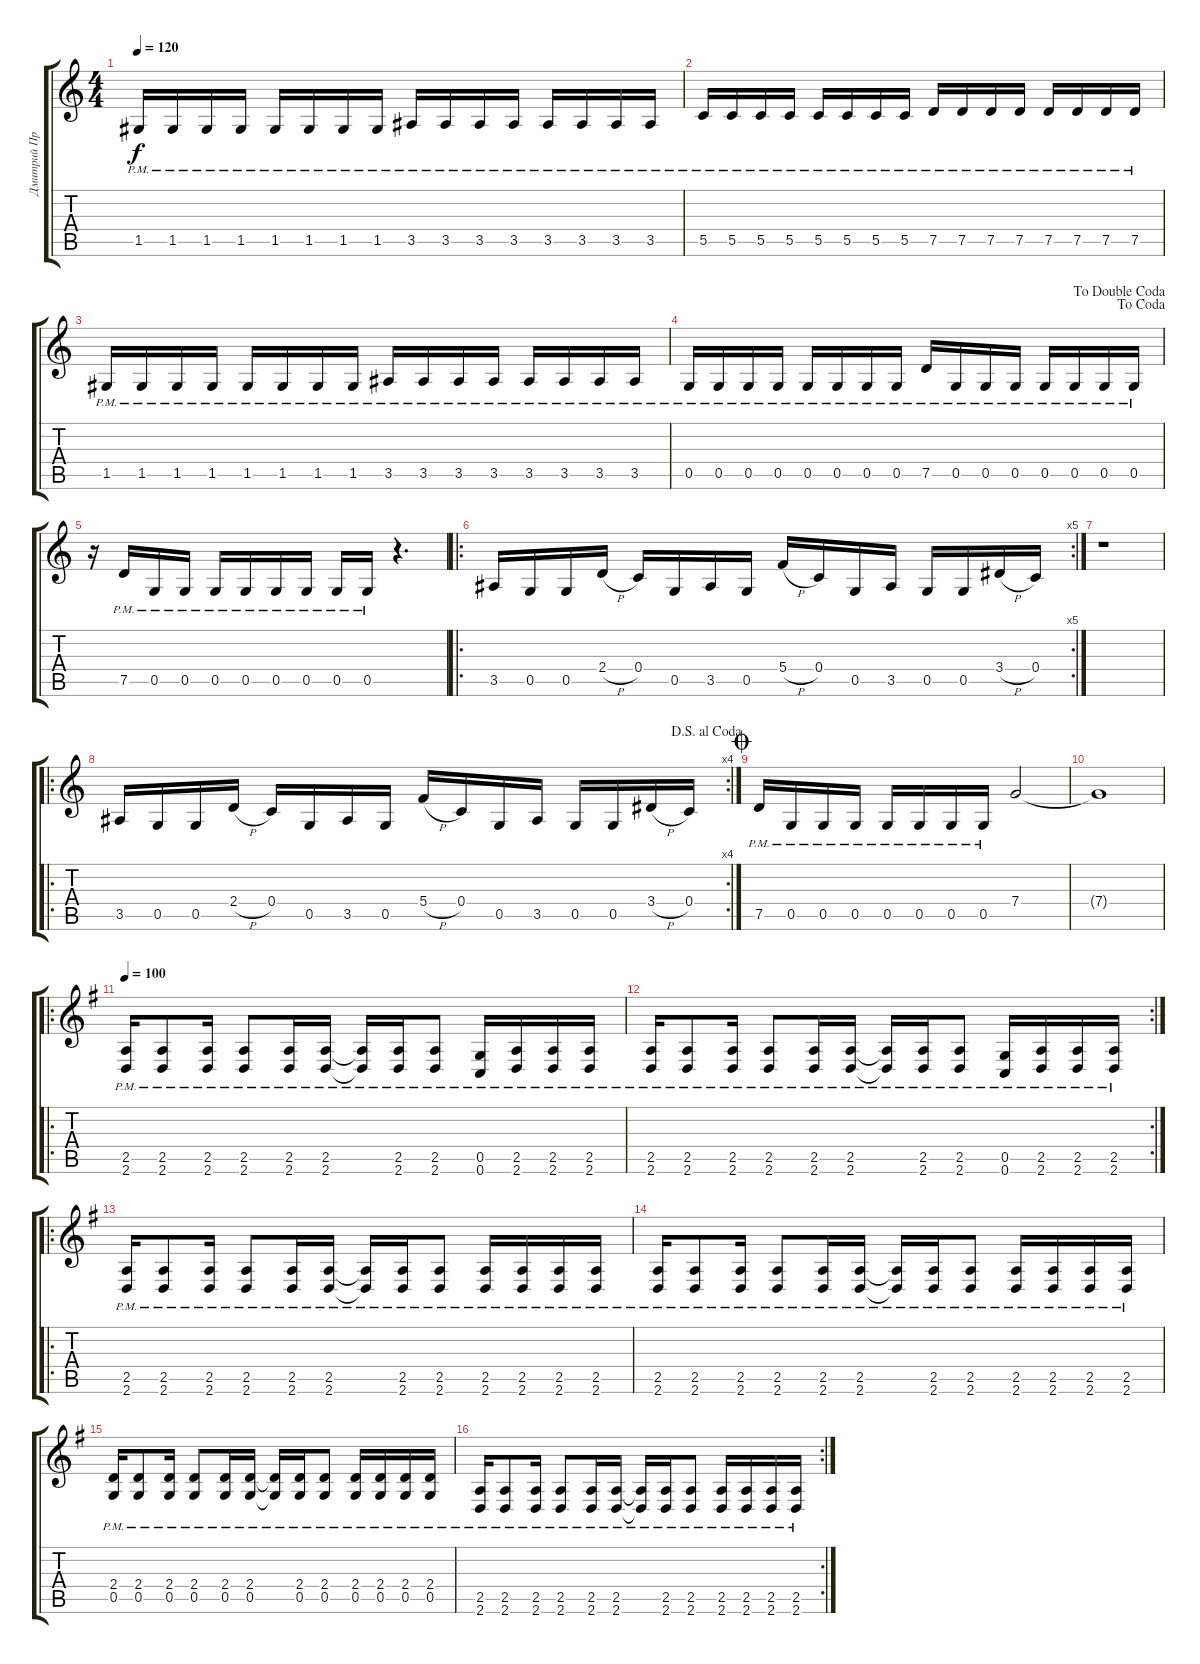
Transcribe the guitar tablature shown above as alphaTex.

\track ("Дмитрий Процко" "Дмитрий Пр") {instrument distortionguitar}
\staff {score tabs}
\tuning (D4 A3 F3 C3 G2 C2) {hide}
\ts (4 4)
\tempo 120
\clef g2
\ks c
1.5{pm}.16{dy f} 1.5{pm}.16 1.5{pm}.16 1.5{pm}.16 1.5{pm}.16 1.5{pm}.16 1.5{pm}.16 1.5{pm}.16 3.5{pm}.16 3.5{pm}.16 3.5{pm}.16 3.5{pm}.16 3.5{pm}.16 3.5{pm}.16 3.5{pm}.16 3.5{pm}.16 |
5.5{pm}.16 5.5{pm}.16 5.5{pm}.16 5.5{pm}.16 5.5{pm}.16 5.5{pm}.16 5.5{pm}.16 5.5{pm}.16 7.5{pm}.16 7.5{pm}.16 7.5{pm}.16 7.5{pm}.16 7.5{pm}.16 7.5{pm}.16 7.5{pm}.16 7.5{pm}.16 |
1.5{pm}.16 1.5{pm}.16 1.5{pm}.16 1.5{pm}.16 1.5{pm}.16 1.5{pm}.16 1.5{pm}.16 1.5{pm}.16 3.5{pm}.16 3.5{pm}.16 3.5{pm}.16 3.5{pm}.16 3.5{pm}.16 3.5{pm}.16 3.5{pm}.16 3.5{pm}.16 |
\jump dacoda
\jump dadoublecoda
0.5{pm}.16 0.5{pm}.16 0.5{pm}.16 0.5{pm}.16 0.5{pm}.16 0.5{pm}.16 0.5{pm}.16 0.5{pm}.16 7.5{pm}.16 0.5{pm}.16 0.5{pm}.16 0.5{pm}.16 0.5{pm}.16 0.5{pm}.16 0.5{pm}.16 0.5{pm}.16 |
r.16 7.5{pm}.16 0.5{pm}.16 0.5{pm}.16 0.5{pm}.16 0.5{pm}.16 0.5{pm}.16 0.5{pm}.16 0.5{pm}.16 0.5{pm}.16 r.4{d} |
\ro
\rc 5
3.5.16 0.5.16 0.5.16 2.4{h}.16 0.4.16 0.5.16 3.5.16 0.5.16 5.4{h}.16 0.4.16 0.5.16 3.5.16 0.5.16 0.5.16 3.4{h}.16 0.4.16 |
r.1 |
\ro
\rc 4
\jump dalsegnoalcoda
3.5.16 0.5.16 0.5.16 2.4{h}.16 0.4.16 0.5.16 3.5.16 0.5.16 5.4{h}.16 0.4.16 0.5.16 3.5.16 0.5.16 0.5.16 3.4{h}.16 0.4.16 |
\jump coda
7.5{pm}.16 0.5{pm}.16 0.5{pm}.16 0.5{pm}.16 0.5{pm}.16 0.5{pm}.16 0.5{pm}.16 0.5{pm}.16 7.4.2 |
7.4{t}.1 |
\ro
\tempo 100
\ks g
(2.5{pm} 2.6{pm}).16 (2.5{pm} 2.6{pm}).8 (2.5{pm} 2.6{pm}).16 (2.5{pm} 2.6{pm}).8 (2.5{pm} 2.6{pm}).16 (2.5{pm} 2.6{pm}).16 (2.5{pm t} 2.6{pm t}).16 (2.5{pm} 2.6{pm}).16 (2.5{pm} 2.6{pm}).8 (0.5{pm} 0.6{pm}).16 (2.5{pm} 2.6{pm}).16 (2.5{pm} 2.6{pm}).16 (2.5{pm} 2.6{pm}).16 |
\rc 2
(2.5{pm} 2.6{pm}).16 (2.5{pm} 2.6{pm}).8 (2.5{pm} 2.6{pm}).16 (2.5{pm} 2.6{pm}).8 (2.5{pm} 2.6{pm}).16 (2.5{pm} 2.6{pm}).16 (2.5{pm t} 2.6{pm t}).16 (2.5{pm} 2.6{pm}).16 (2.5{pm} 2.6{pm}).8 (0.5{pm} 0.6{pm}).16 (2.5{pm} 2.6{pm}).16 (2.5{pm} 2.6{pm}).16 (2.5{pm} 2.6{pm}).16 |
\ro
(2.5{pm} 2.6{pm}).16 (2.5{pm} 2.6{pm}).8 (2.5{pm} 2.6{pm}).16 (2.5{pm} 2.6{pm}).8 (2.5{pm} 2.6{pm}).16 (2.5{pm} 2.6{pm}).16 (2.5{pm t} 2.6{pm t}).16 (2.5{pm} 2.6{pm}).16 (2.5{pm} 2.6{pm}).8 (2.5{pm} 2.6{pm}).16 (2.5{pm} 2.6{pm}).16 (2.5{pm} 2.6{pm}).16 (2.5{pm} 2.6{pm}).16 |
(2.5{pm} 2.6{pm}).16 (2.5{pm} 2.6{pm}).8 (2.5{pm} 2.6{pm}).16 (2.5{pm} 2.6{pm}).8 (2.5{pm} 2.6{pm}).16 (2.5{pm} 2.6{pm}).16 (2.5{pm t} 2.6{pm t}).16 (2.5{pm} 2.6{pm}).16 (2.5{pm} 2.6{pm}).8 (2.5{pm} 2.6{pm}).16 (2.5{pm} 2.6{pm}).16 (2.5{pm} 2.6{pm}).16 (2.5{pm} 2.6{pm}).16 |
(2.4{pm} 0.5{pm}).16 (2.4{pm} 0.5{pm}).8 (2.4{pm} 0.5{pm}).16 (2.4{pm} 0.5{pm}).8 (2.4{pm} 0.5{pm}).16 (2.4{pm} 0.5{pm}).16 (2.4{pm t} 0.5{pm t}).16 (2.4{pm} 0.5{pm}).16 (2.4{pm} 0.5{pm}).8 (2.4{pm} 0.5{pm}).16 (2.4{pm} 0.5{pm}).16 (2.4{pm} 0.5{pm}).16 (2.4{pm} 0.5{pm}).16 |
\rc 2
(2.5{pm} 2.6{pm}).16 (2.5{pm} 2.6{pm}).8 (2.5{pm} 2.6{pm}).16 (2.5{pm} 2.6{pm}).8 (2.5{pm} 2.6{pm}).16 (2.5{pm} 2.6{pm}).16 (2.5{pm t} 2.6{pm t}).16 (2.5{pm} 2.6{pm}).16 (2.5{pm} 2.6{pm}).8 (2.5{pm} 2.6{pm}).16 (2.5{pm} 2.6{pm}).16 (2.5{pm} 2.6{pm}).16 (2.5{pm} 2.6{pm}).16
